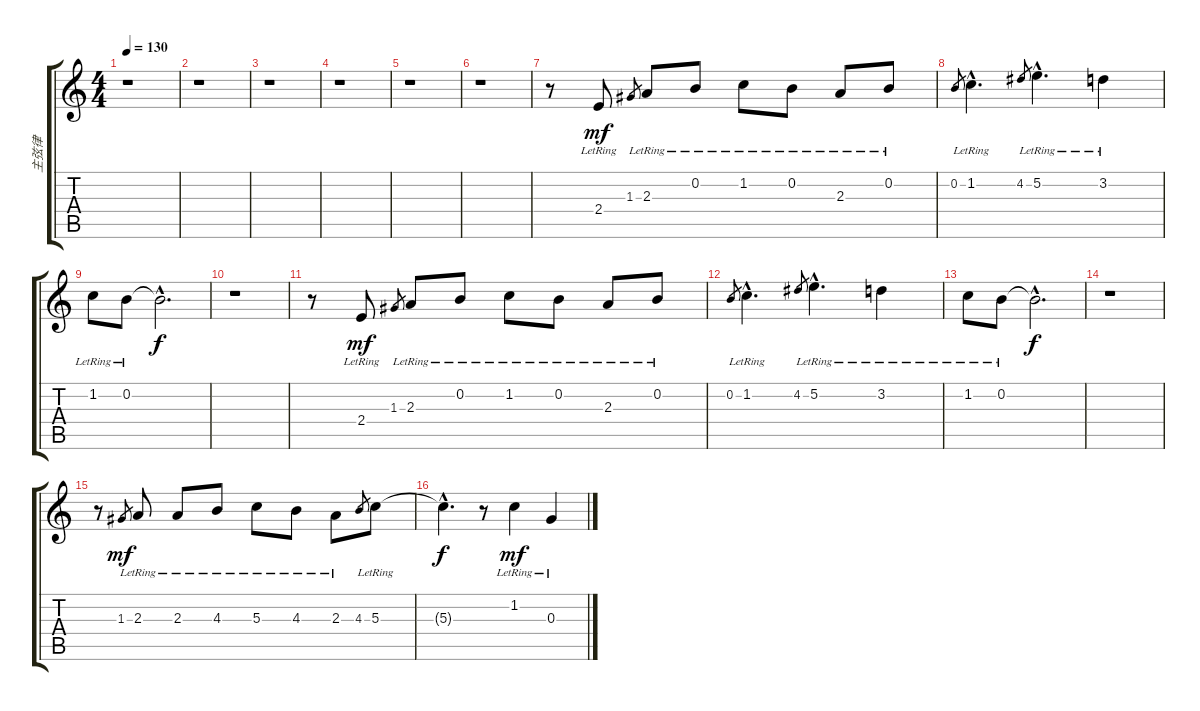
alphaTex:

\track ("主弦律" "主弦律") {instrument acousticguitarnylon}
\staff {score tabs}
\tuning (E4 B3 G3 D3 A2 E2) {hide}
\ts (4 4)
\tempo 130
\clef g2
\ks c
r.1{dy mf} |
r.1 |
r.1 |
r.1 |
r.1 |
r.1 |
r.8 2.4{lr}.8 1.3.8{gr} 2.3{lr}.8 0.2{lr}.8 1.2{lr}.8 0.2{lr}.8 2.3{lr}.8 0.2{lr}.8 |
0.2.8{gr} 1.2{hac lr}.4{d} 4.2.8{gr} 5.2{hac lr}.4{d} 3.2{lr}.4 |
1.2{lr}.8 0.2{lr}.8 0.2{hac t}.2{d dy f} |
r.1 |
r.8 2.4{lr}.8{dy mf} 1.3.8{gr} 2.3{lr}.8 0.2{lr}.8 1.2{lr}.8 0.2{lr}.8 2.3{lr}.8 0.2{lr}.8 |
0.2.8{gr} 1.2{hac lr}.4{d} 4.2.8{gr} 5.2{hac lr}.4{d} 3.2{lr}.4 |
1.2{lr}.8 0.2{lr}.8 0.2{hac t}.2{d dy f} |
r.1 |
r.8 1.3.8{gr dy mf} 2.3{lr}.8 2.3{lr}.8 4.3{lr}.8 5.3{lr}.8 4.3{lr}.8 2.3{lr}.8 4.3.8{gr} 5.3{lr}.8 |
5.3{hac t}.4{d dy f} r.8 1.2{lr}.4{dy mf} 0.3{lr}.4
